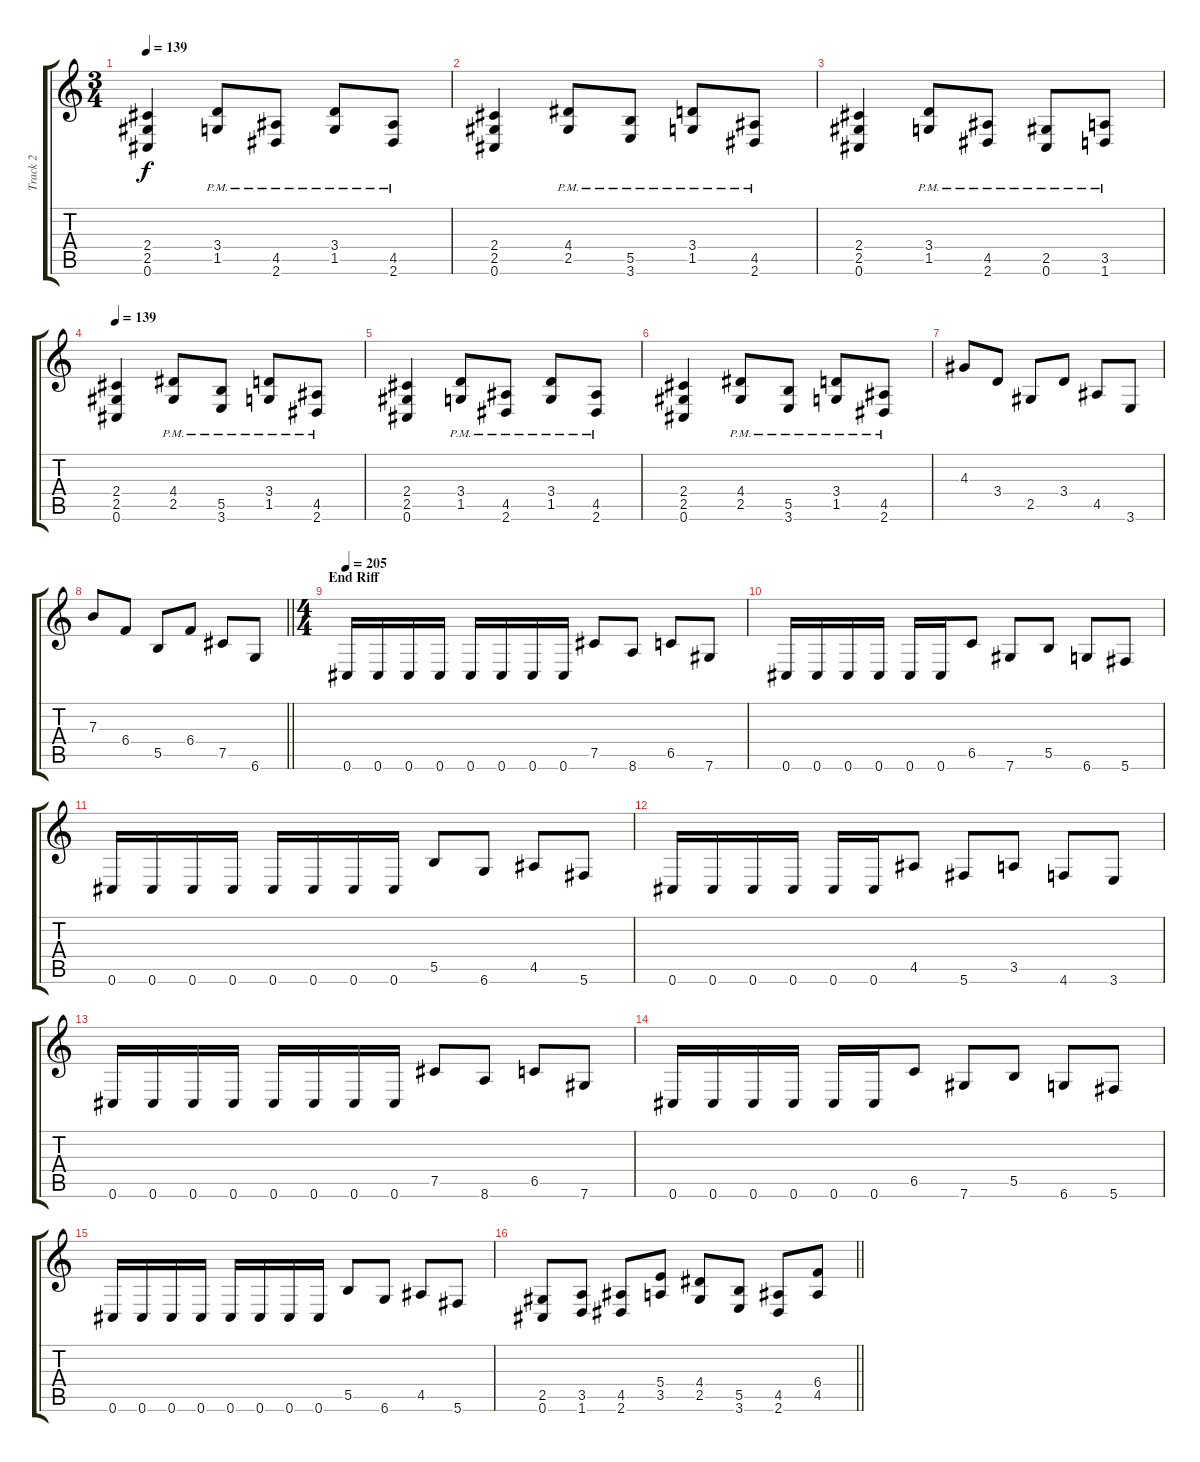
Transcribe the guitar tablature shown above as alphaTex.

\track ("Track 2" "Track 2") {instrument distortionguitar}
\staff {score tabs}
\tuning (Db4 Ab3 E3 B2 Gb2 Db2) {hide}
\ts (3 4)
\tempo 139
\clef g2
\ks c
(2.4 2.5 0.6).4{dy f} (3.4{pm} 1.5{pm}).8 (4.5{pm} 2.6{pm}).8 (3.4{pm} 1.5{pm}).8 (4.5{pm} 2.6{pm}).8 |
(2.4 2.5 0.6).4 (4.4{pm} 2.5{pm}).8 (5.5{pm} 3.6{pm}).8 (3.4{pm} 1.5{pm}).8 (4.5{pm} 2.6{pm}).8 |
(2.4 2.5 0.6).4 (3.4{pm} 1.5{pm}).8 (4.5{pm} 2.6{pm}).8 (2.5{pm} 0.6{pm}).8 (3.5{pm} 1.6{pm}).8 |
\tempo 139
(2.4 2.5 0.6).4 (4.4{pm} 2.5{pm}).8 (5.5{pm} 3.6{pm}).8 (3.4{pm} 1.5{pm}).8 (4.5{pm} 2.6{pm}).8 |
(2.4 2.5 0.6).4 (3.4{pm} 1.5{pm}).8 (4.5{pm} 2.6{pm}).8 (3.4{pm} 1.5{pm}).8 (4.5{pm} 2.6{pm}).8 |
(2.4 2.5 0.6).4 (4.4{pm} 2.5{pm}).8 (5.5{pm} 3.6{pm}).8 (3.4{pm} 1.5{pm}).8 (4.5{pm} 2.6{pm}).8 |
4.3.8 3.4.8 2.5.8 3.4.8 4.5.8 3.6.8 |
\barLineRight lightlight
7.3.8 6.4.8 5.5.8 6.4.8 7.5.8 6.6.8 |
\ts (4 4)
\section ("" "End Riff")
\tempo 205
0.6.16 0.6.16 0.6.16 0.6.16 0.6.16 0.6.16 0.6.16 0.6.16 7.5.8 8.6.8 6.5.8 7.6.8 |
0.6.16 0.6.16 0.6.16 0.6.16 0.6.16 0.6.16 6.5.8 7.6.8 5.5.8 6.6.8 5.6.8 |
0.6.16 0.6.16 0.6.16 0.6.16 0.6.16 0.6.16 0.6.16 0.6.16 5.5.8 6.6.8 4.5.8 5.6.8 |
0.6.16 0.6.16 0.6.16 0.6.16 0.6.16 0.6.16 4.5.8 5.6.8 3.5.8 4.6.8 3.6.8 |
0.6.16 0.6.16 0.6.16 0.6.16 0.6.16 0.6.16 0.6.16 0.6.16 7.5.8 8.6.8 6.5.8 7.6.8 |
0.6.16 0.6.16 0.6.16 0.6.16 0.6.16 0.6.16 6.5.8 7.6.8 5.5.8 6.6.8 5.6.8 |
0.6.16 0.6.16 0.6.16 0.6.16 0.6.16 0.6.16 0.6.16 0.6.16 5.5.8 6.6.8 4.5.8 5.6.8 |
\barLineRight lightlight
(2.5 0.6).8 (3.5 1.6).8 (4.5 2.6).8 (5.4 3.5).8 (4.4 2.5).8 (5.5 3.6).8 (4.5 2.6).8 (6.4 4.5).8
